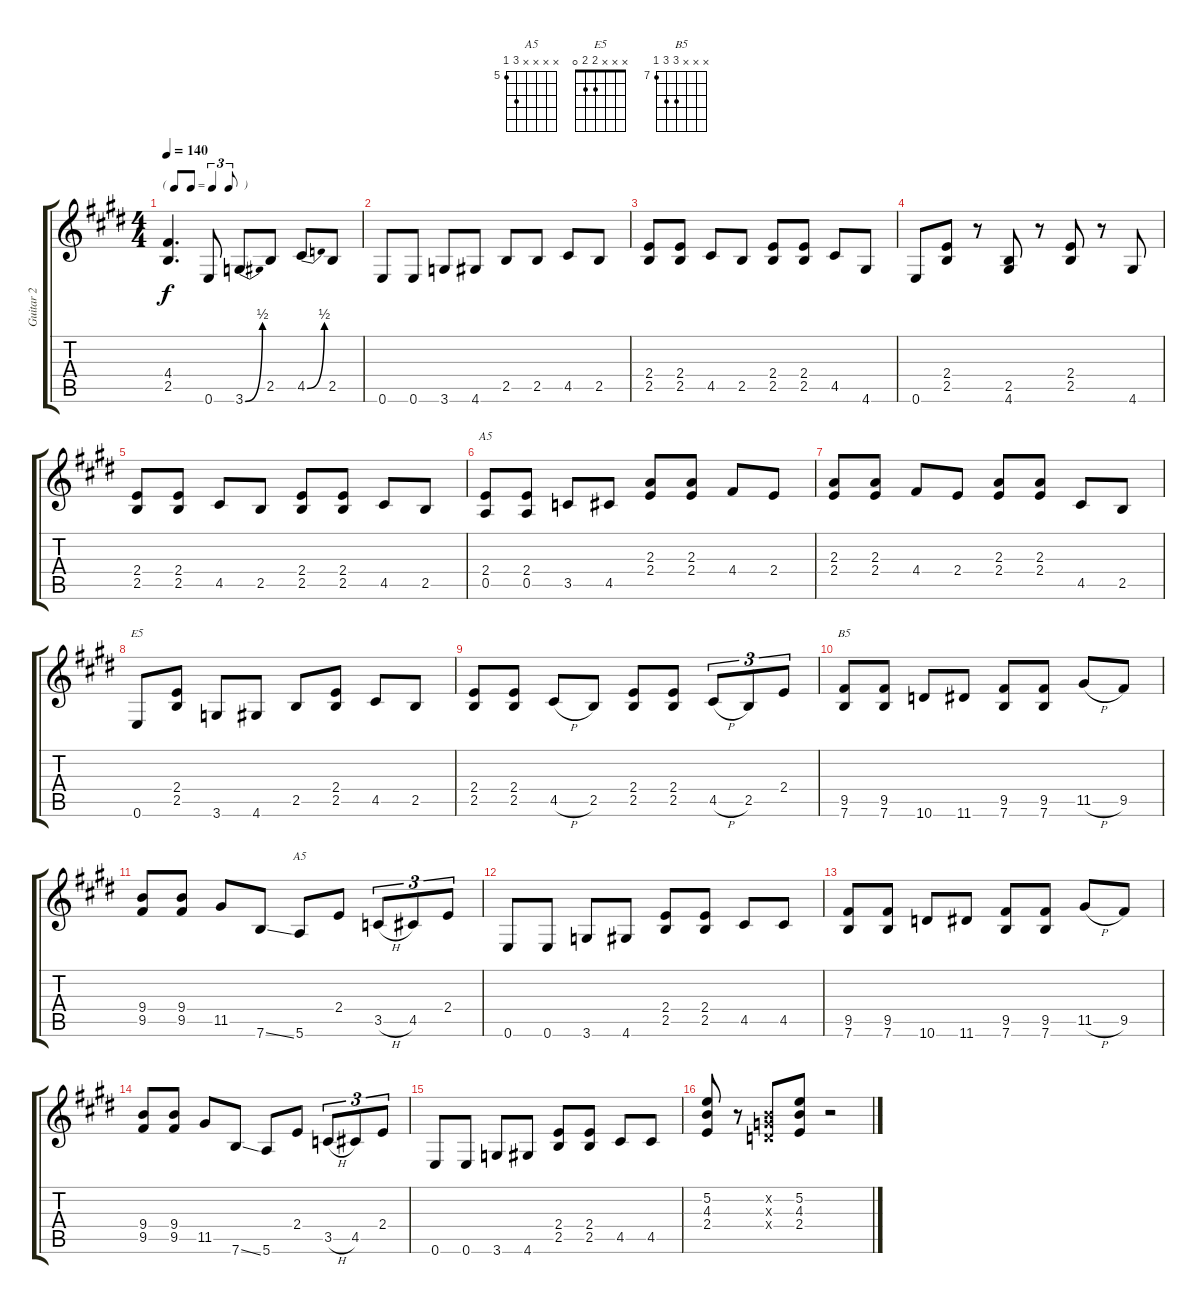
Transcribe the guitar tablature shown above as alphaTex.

\track ("Guitar 2" "Guitar 2") {instrument acousticguitarsteel}
\staff {score tabs}
\tuning (E4 B3 G3 D3 A2 E2) {hide}
\chord ("A5" x x 2 2 0 x)
\chord ("E5" x x x 2 2 0)
\chord ("B5" x x x 9 9 7) {firstfret 7}
\chord ("A5" x x x x 7 5) {firstfret 5}
\ts (4 4)
\tf triplet8th
\tempo 140
\clef g2
\ks e
(4.4 2.5).4{d dy f} 0.6.8 3.6{be (bend 0 0 60 2)}.8 2.5.8 4.5{be (bend 0 0 60 2)}.8 2.5.8 |
0.6.8 0.6.8 3.6.8 4.6.8 2.5.8 2.5.8 4.5.8 2.5.8 |
(2.4 2.5).8 (2.4 2.5).8 4.5.8 2.5.8 (2.4 2.5).8 (2.4 2.5).8 4.5.8 4.6.8 |
0.6.8 (2.4 2.5).8 r.8 (2.5 4.6).8 r.8 (2.4 2.5).8 r.8 4.6.8 |
(2.4 2.5).8 (2.4 2.5).8 4.5.8 2.5.8 (2.4 2.5).8 (2.4 2.5).8 4.5.8 2.5.8 |
(2.4 0.5).8{ch "A5"} (2.4 0.5).8 3.5.8 4.5.8 (2.3 2.4).8 (2.3 2.4).8 4.4.8 2.4.8 |
(2.3 2.4).8 (2.3 2.4).8 4.4.8 2.4.8 (2.3 2.4).8 (2.3 2.4).8 4.5.8 2.5.8 |
0.6.8{ch "E5"} (2.4 2.5).8 3.6.8 4.6.8 2.5.8 (2.4 2.5).8 4.5.8 2.5.8 |
(2.4 2.5).8 (2.4 2.5).8 4.5{h}.8 2.5.8 (2.4 2.5).8 (2.4 2.5).8 4.5{h}.8{tu (3 2)} 2.5.8{tu (3 2)} 2.4.8{tu (3 2)} |
(9.5 7.6).8{ch "B5"} (9.5 7.6).8 10.6.8 11.6.8 (9.5 7.6).8 (9.5 7.6).8 11.5{h}.8 9.5.8 |
(9.4 9.5).8 (9.4 9.5).8 11.5.8 7.6{ss}.8 5.6.8{ch "A5"} 2.4.8 3.5{h}.8{tu (3 2)} 4.5.8{tu (3 2)} 2.4.8{tu (3 2)} |
0.6.8 0.6.8 3.6.8 4.6.8 (2.4 2.5).8 (2.4 2.5).8 4.5.8 4.5.8 |
(9.5 7.6).8 (9.5 7.6).8 10.6.8 11.6.8 (9.5 7.6).8 (9.5 7.6).8 11.5{h}.8 9.5.8 |
(9.4 9.5).8 (9.4 9.5).8 11.5.8 7.6{ss}.8 5.6.8 2.4.8 3.5{h}.8{tu (3 2)} 4.5.8{tu (3 2)} 2.4.8{tu (3 2)} |
0.6.8 0.6.8 3.6.8 4.6.8 (2.4 2.5).8 (2.4 2.5).8 4.5.8 4.5.8 |
(5.2 4.3 2.4).8 r.8 (0.2{x} 0.3{x} 0.4{x}).8 (5.2 4.3 2.4).8 r.2
